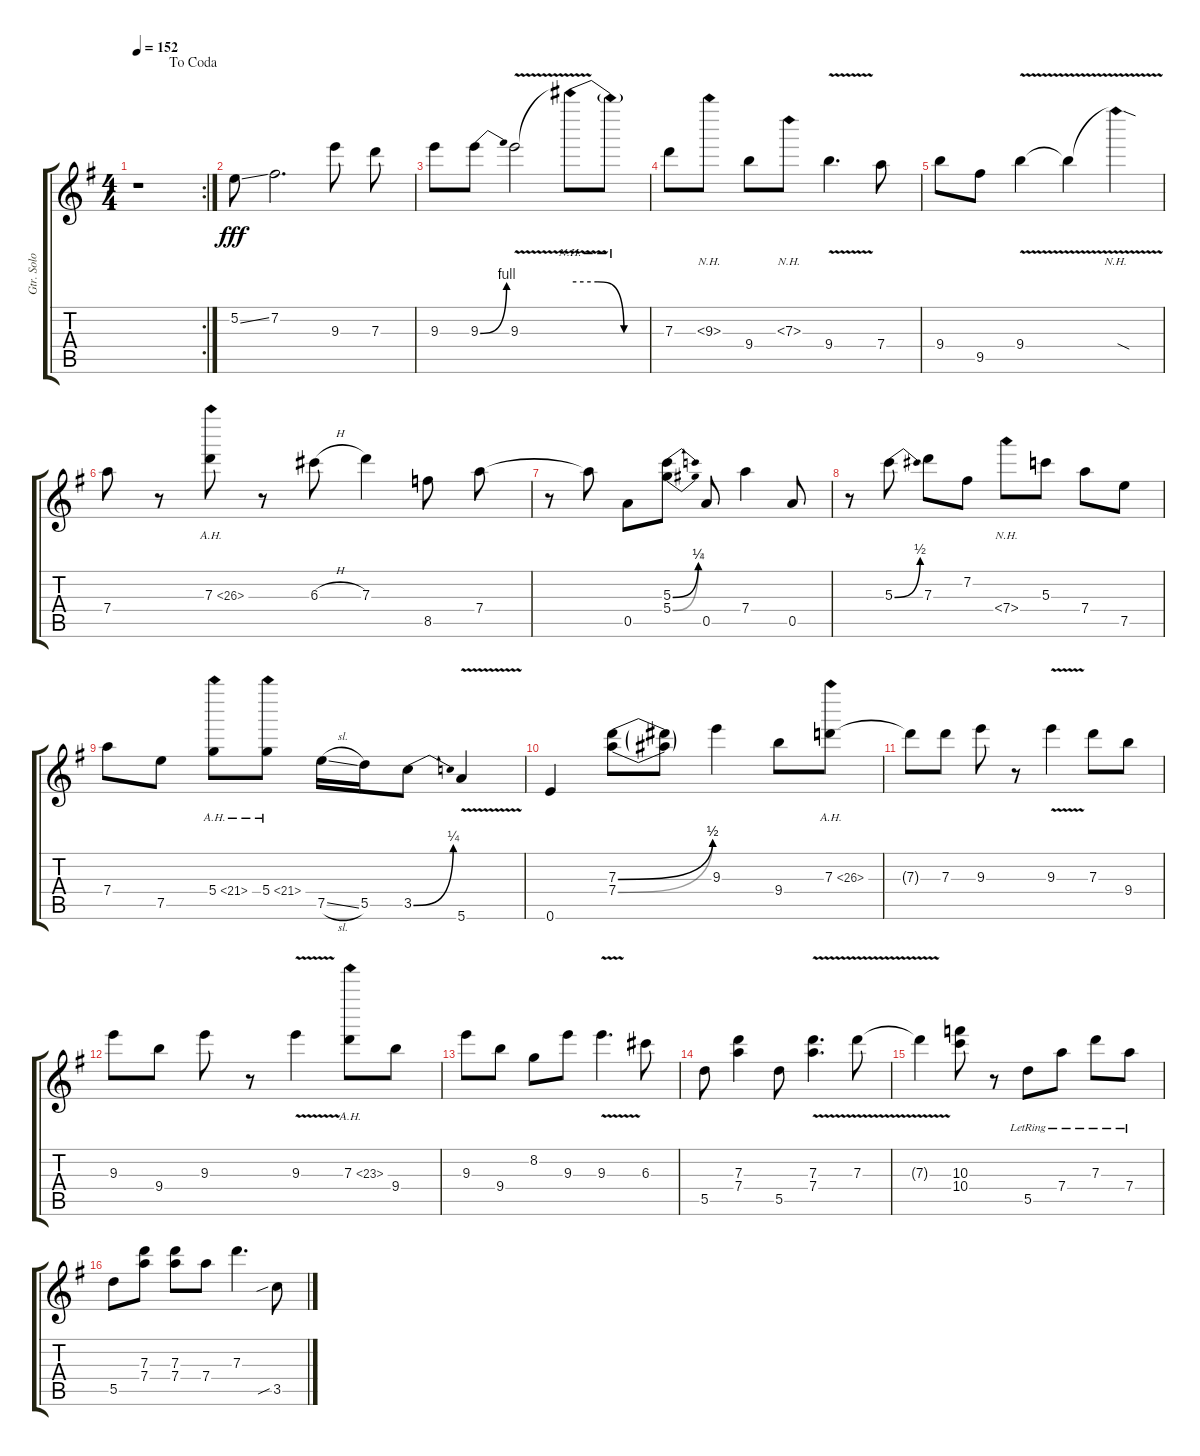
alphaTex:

\track ("Gtr. Solo" "Gtr. Solo") {instrument overdrivenguitar}
\staff {score tabs}
\tuning (E4 B3 G4 D4 A3 E3) {hide}
\rc 2
\ts (4 4)
\jump dacoda
\tempo 152
\clef g2
\ks g
r.1{dy f} |
5.2{ss}.8{dy fff} 7.2.2{d} 9.3.8 7.3.8 |
9.3.8 9.3{be (bend 0 0 60 4)}.8 9.3{v}.2 9.3{be (custom 0 4 20 4 40 0 60 0) nh t}.8 9.3{nh t}.8 |
7.3.8 9.3{nh}.8 9.4.8 7.3{nh}.8 9.4{v}.4{d} 7.4.8 |
9.4.8 9.5.8 9.4{v}.4 9.4{v t}.4 9.4{nh sod t}.4 |
7.4.8 r.8 7.3{ah 19}.8 r.8 6.3{h}.8 7.3.4 8.5.8 7.4.8 |
r.8 7.4{t}.8 0.5.8 (5.3{be (bend 0 0 60 1)} 5.4{be (bend 0 0 60 2)}).8 0.5.8 7.4.4 0.5.8 |
r.8 5.3{be (bend 0 0 60 2)}.8 7.3.8 7.2.8 7.4{nh}.8 5.3.8 7.4.8 7.5.8 |
7.4.8 7.5.8 5.4{ah 16}.8 5.4{ah 16}.8 7.5{sl}.16 5.5.16 3.5{be (bend 0 0 60 1)}.8 5.6{v}.4 |
0.6.4 (7.3{be (bend 0 0 60 2)} 7.4{be (bend 0 0 60 2)}).8 (7.3{t} 7.4{t}).8 9.3.4 9.4.8 7.3{ah 19}.8 |
7.3{t}.8 7.3.8 9.3.8 r.8 9.3{v}.4 7.3.8 9.4.8 |
9.3.8 9.4.8 9.3.8 r.8 9.3{v}.4 7.3{ah 16}.8 9.4.8 |
9.3.8 9.4.8 8.2.8 9.3.8 9.3{v}.4{d} 6.3.8 |
5.5.8 (7.3 7.4).4 5.5.8 (7.3{v} 7.4{v}).4{d} 7.3{v}.8 |
7.3{v t}.4 (10.3 10.4).8 r.8 5.5{lr}.8 7.4{lr}.8 7.3{lr}.8 7.4{lr}.8 |
5.5.8 (7.3 7.4).8 (7.3 7.4).8 7.4.8 7.3.4{d} 3.5{sib}.8
